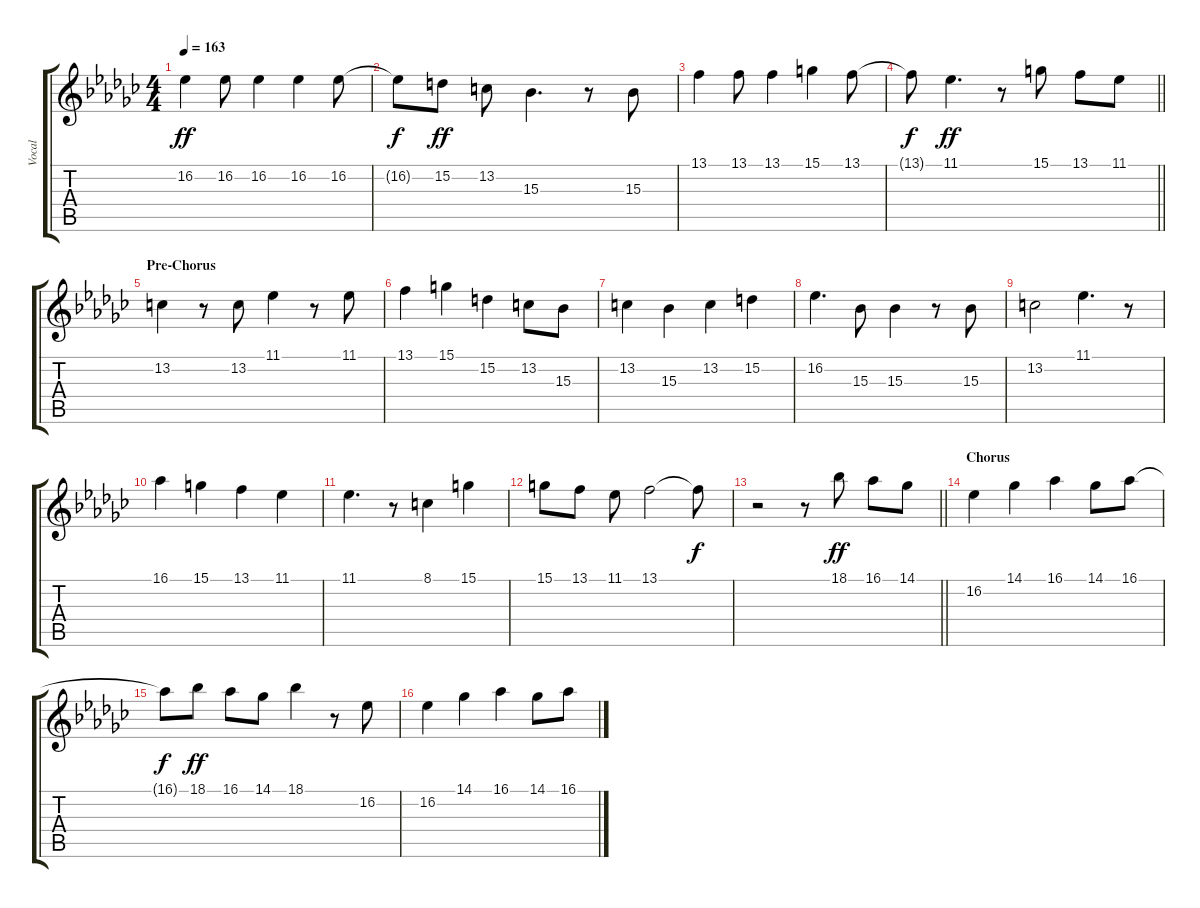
\track ("Vocal" "Vocal") {instrument baritonesax}
\staff {score tabs}
\tuning (E4 B3 G3 D3 A2 E2) {hide}
\ts (4 4)
\tempo 163
\clef g2
\ks gb
16.2.4{dy ff} 16.2.8 16.2.4 16.2.4 16.2.8 |
16.2{t}.8{dy f} 15.2.8{dy ff} 13.2.8 15.3.4{d} r.8 15.3.8 |
13.1.4 13.1.8 13.1.4 15.1.4 13.1.8 |
\barLineRight lightlight
13.1{t}.8{dy f} 11.1.4{d dy ff} r.8 15.1.8 13.1.8 11.1.8 |
\section ("" "Pre-Chorus")
13.2.4 r.8 13.2.8 11.1.4 r.8 11.1.8 |
13.1.4 15.1.4 15.2.4 13.2.8 15.3.8 |
13.2.4 15.3.4 13.2.4 15.2.4 |
16.2.4{d} 15.3.8 15.3.4 r.8 15.3.8 |
13.2.2 11.1.4{d} r.8 |
16.1.4 15.1.4 13.1.4 11.1.4 |
11.1.4{d} r.8 8.1.4 15.1.4 |
15.1.8 13.1.8 11.1.8 13.1.2 13.1{t}.8{dy f} |
\barLineRight lightlight
r.2 r.8 18.1.8{dy ff} 16.1.8 14.1.8 |
\section ("" "Chorus")
16.2.4 14.1.4 16.1.4 14.1.8 16.1.8 |
16.1{t}.8{dy f} 18.1.8{dy ff} 16.1.8 14.1.8 18.1.4 r.8 16.2.8 |
16.2.4 14.1.4 16.1.4 14.1.8 16.1.8
